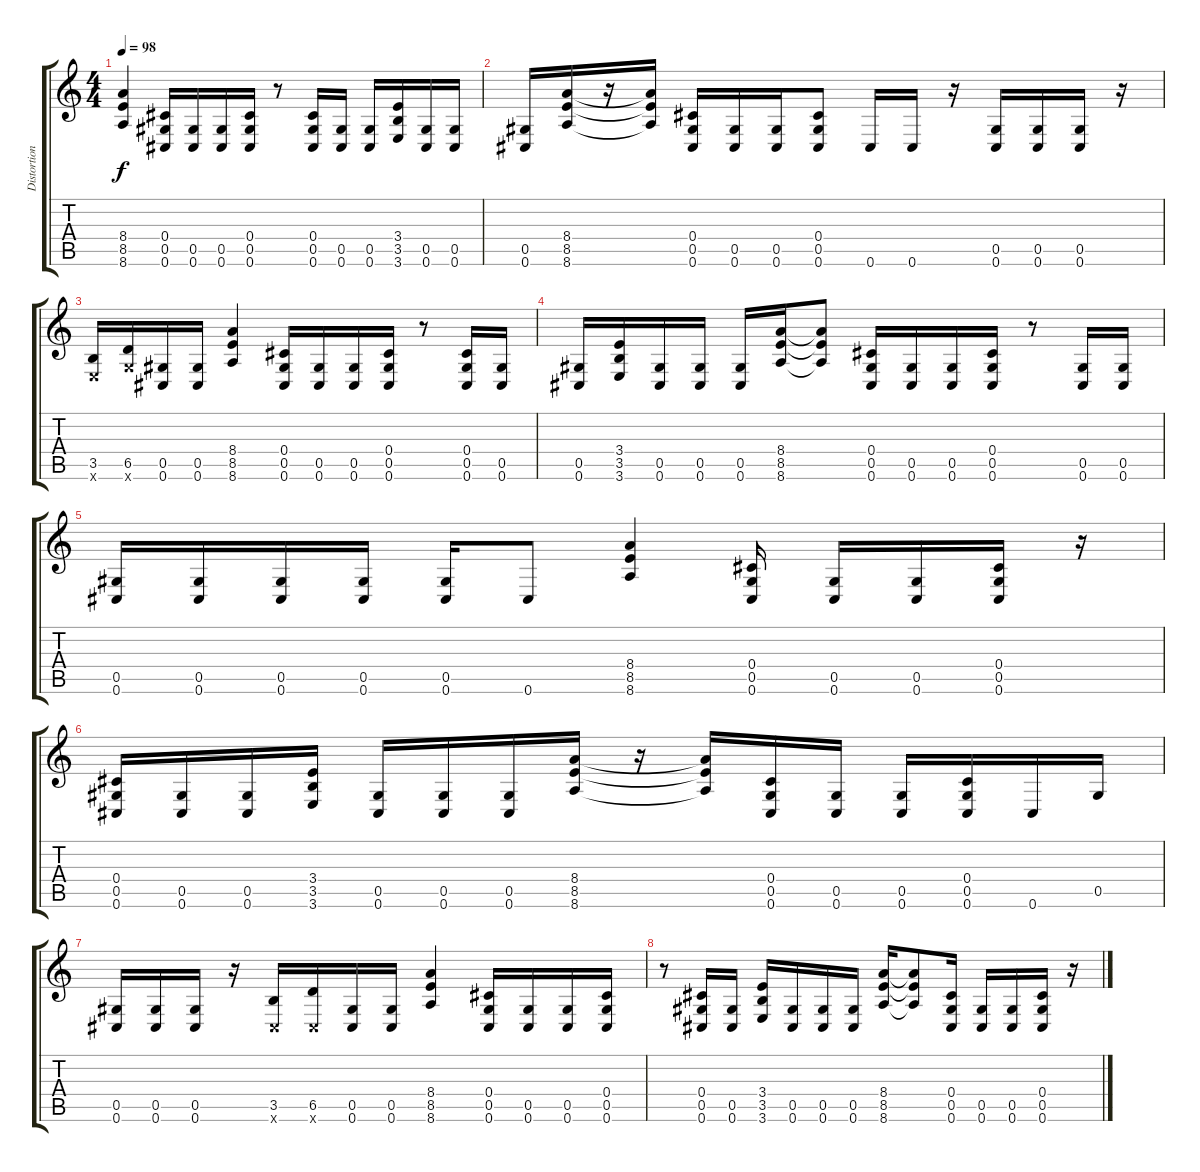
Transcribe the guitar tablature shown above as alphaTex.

\track ("Distortion" "Distortion") {instrument distortionguitar}
\staff {score tabs}
\tuning (Eb4 Bb3 Gb3 Db3 Ab2 Db2) {hide}
\ts (4 4)
\tempo 98
\clef g2
\ks c
(8.4 8.5 8.6).4{dy f instrument distortionguitar} (0.4 0.5 0.6).16 (0.5 0.6).16 (0.5 0.6).16 (0.4 0.5 0.6).16 r.8 (0.4 0.5 0.6).16 (0.5 0.6).16 (0.5 0.6).16 (3.4 3.5 3.6).16 (0.5 0.6).16 (0.5 0.6).16 |
(0.5 0.6).16 (8.4 8.5 8.6).16 r.16 (8.4{t} 8.5{t} 8.6{t}).16 (0.4 0.5 0.6).16 (0.5 0.6).16 (0.5 0.6).16 (0.4 0.5 0.6).8 0.6.16 0.6.16 r.16 (0.5 0.6).16 (0.5 0.6).16 (0.5 0.6).16 r.16 |
(3.5 3.6{x}).16 (6.5 6.6{x}).16 (0.5 0.6).16 (0.5 0.6).16 (8.4 8.5 8.6).4 (0.4 0.5 0.6).16 (0.5 0.6).16 (0.5 0.6).16 (0.4 0.5 0.6).16 r.8 (0.4 0.5 0.6).16 (0.5 0.6).16 |
(0.5 0.6).16 (3.4 3.5 3.6).16 (0.5 0.6).16 (0.5 0.6).16 (0.5 0.6).16 (8.4 8.5 8.6).16 (8.4{t} 8.5{t} 8.6{t}).8 (0.4 0.5 0.6).16 (0.5 0.6).16 (0.5 0.6).16 (0.4 0.5 0.6).16 r.8 (0.5 0.6).16 (0.5 0.6).16 |
(0.5 0.6).16 (0.5 0.6).16 (0.5 0.6).16 (0.5 0.6).16 (0.5 0.6).16 0.6.8 (8.4 8.5 8.6).4 (0.4 0.5 0.6).16 (0.5 0.6).16 (0.5 0.6).16 (0.4 0.5 0.6).16 r.16 |
(0.4 0.5 0.6).16 (0.5 0.6).16 (0.5 0.6).16 (3.4 3.5 3.6).16 (0.5 0.6).16 (0.5 0.6).16 (0.5 0.6).16 (8.4 8.5 8.6).16 r.16 (8.4{t} 8.5{t} 8.6{t}).16 (0.4 0.5 0.6).16 (0.5 0.6).16 (0.5 0.6).16 (0.4 0.5 0.6).16 0.6.16 0.5.16 |
(0.5 0.6).16 (0.5 0.6).16 (0.5 0.6).16 r.16 (3.5 0.6{x}).16 (6.5 0.6{x}).16 (0.5 0.6).16 (0.5 0.6).16 (8.4 8.5 8.6).4 (0.4 0.5 0.6).16 (0.5 0.6).16 (0.5 0.6).16 (0.4 0.5 0.6).16 |
r.8 (0.4 0.5 0.6).16 (0.5 0.6).16 (3.4 3.5 3.6).16 (0.5 0.6).16 (0.5 0.6).16 (0.5 0.6).16 (8.4 8.5 8.6).16 (8.4{t} 8.5{t} 8.6{t}).8 (0.4 0.5 0.6).16 (0.5 0.6).16 (0.5 0.6).16 (0.4 0.5 0.6).16 r.16
